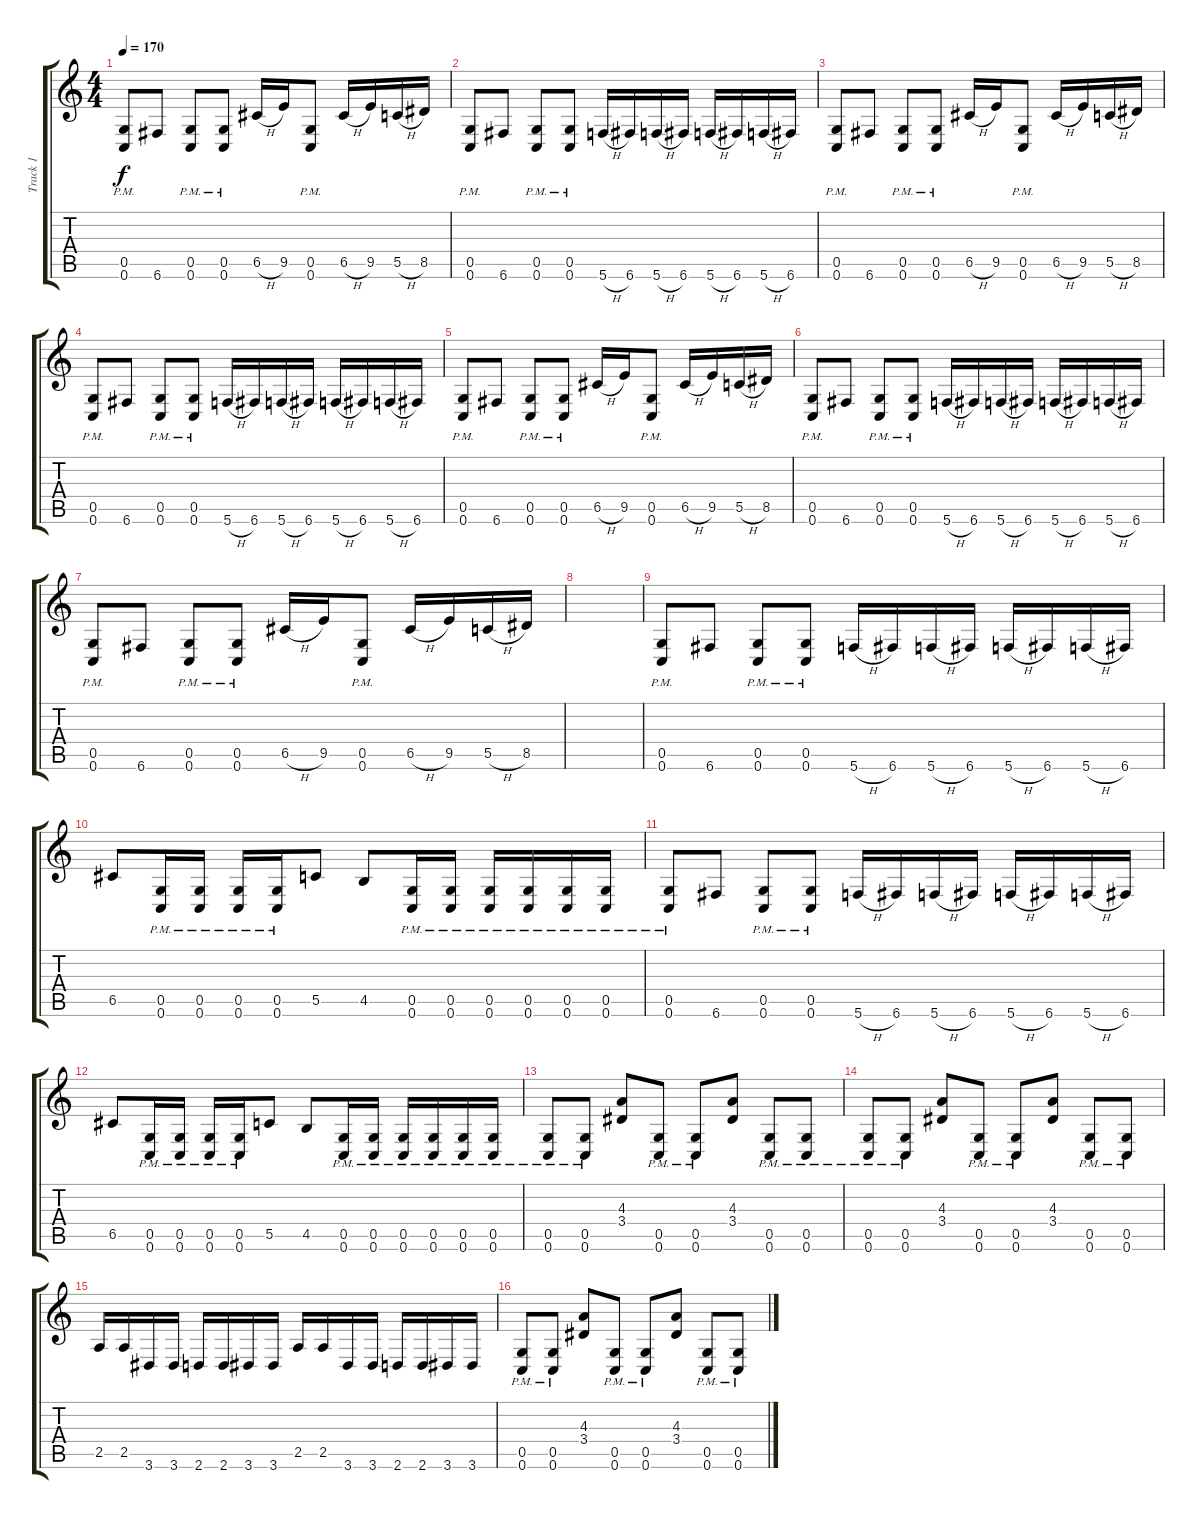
\track ("Track 1" "Track 1") {instrument distortionguitar}
\staff {score tabs}
\tuning (D4 A3 F3 C3 G2 C2) {hide}
\ts (4 4)
\tempo 170
\clef g2
\ks c
(0.5{pm} 0.6{pm}).8{dy f} 6.6.8 (0.5{pm} 0.6{pm}).8 (0.5{pm} 0.6{pm}).8 6.5{h}.16 9.5.16 (0.5{pm} 0.6{pm}).8 6.5{h}.16 9.5.16 5.5{h}.16 8.5.16 |
(0.5{pm} 0.6{pm}).8 6.6.8 (0.5{pm} 0.6{pm}).8 (0.5{pm} 0.6{pm}).8 5.6{h}.16 6.6.16 5.6{h}.16 6.6.16 5.6{h}.16 6.6.16 5.6{h}.16 6.6.16 |
(0.5{pm} 0.6{pm}).8 6.6.8 (0.5{pm} 0.6{pm}).8 (0.5{pm} 0.6{pm}).8 6.5{h}.16 9.5.16 (0.5{pm} 0.6{pm}).8 6.5{h}.16 9.5.16 5.5{h}.16 8.5.16 |
(0.5{pm} 0.6{pm}).8 6.6.8 (0.5{pm} 0.6{pm}).8 (0.5{pm} 0.6{pm}).8 5.6{h}.16 6.6.16 5.6{h}.16 6.6.16 5.6{h}.16 6.6.16 5.6{h}.16 6.6.16 |
(0.5{pm} 0.6{pm}).8 6.6.8 (0.5{pm} 0.6{pm}).8 (0.5{pm} 0.6{pm}).8 6.5{h}.16 9.5.16 (0.5{pm} 0.6{pm}).8 6.5{h}.16 9.5.16 5.5{h}.16 8.5.16 |
(0.5{pm} 0.6{pm}).8 6.6.8 (0.5{pm} 0.6{pm}).8 (0.5{pm} 0.6{pm}).8 5.6{h}.16 6.6.16 5.6{h}.16 6.6.16 5.6{h}.16 6.6.16 5.6{h}.16 6.6.16 |
(0.5{pm} 0.6{pm}).8 6.6.8 (0.5{pm} 0.6{pm}).8 (0.5{pm} 0.6{pm}).8 6.5{h}.16 9.5.16 (0.5{pm} 0.6{pm}).8 6.5{h}.16 9.5.16 5.5{h}.16 8.5.16 |
|
(0.5{pm} 0.6{pm}).8 6.6.8 (0.5{pm} 0.6{pm}).8 (0.5{pm} 0.6{pm}).8 5.6{h}.16 6.6.16 5.6{h}.16 6.6.16 5.6{h}.16 6.6.16 5.6{h}.16 6.6.16 |
6.5.8 (0.5{pm} 0.6{pm}).16 (0.5{pm} 0.6{pm}).16 (0.5{pm} 0.6{pm}).16 (0.5{pm} 0.6{pm}).16 5.5.8 4.5.8 (0.5{pm} 0.6{pm}).16 (0.5{pm} 0.6{pm}).16 (0.5{pm} 0.6{pm}).16 (0.5{pm} 0.6{pm}).16 (0.5{pm} 0.6{pm}).16 (0.5{pm} 0.6{pm}).16 |
(0.5{pm} 0.6{pm}).8 6.6.8 (0.5{pm} 0.6{pm}).8 (0.5{pm} 0.6{pm}).8 5.6{h}.16 6.6.16 5.6{h}.16 6.6.16 5.6{h}.16 6.6.16 5.6{h}.16 6.6.16 |
6.5.8 (0.5{pm} 0.6{pm}).16 (0.5{pm} 0.6{pm}).16 (0.5{pm} 0.6{pm}).16 (0.5{pm} 0.6{pm}).16 5.5.8 4.5.8 (0.5{pm} 0.6{pm}).16 (0.5{pm} 0.6{pm}).16 (0.5{pm} 0.6{pm}).16 (0.5{pm} 0.6{pm}).16 (0.5{pm} 0.6{pm}).16 (0.5{pm} 0.6{pm}).16 |
(0.5{pm} 0.6{pm}).8 (0.5{pm} 0.6{pm}).8 (4.3 3.4).8 (0.5{pm} 0.6{pm}).8 (0.5{pm} 0.6{pm}).8 (4.3 3.4).8 (0.5{pm} 0.6{pm}).8 (0.5{pm} 0.6{pm}).8 |
(0.5{pm} 0.6{pm}).8 (0.5{pm} 0.6{pm}).8 (4.3 3.4).8 (0.5{pm} 0.6{pm}).8 (0.5{pm} 0.6{pm}).8 (4.3 3.4).8 (0.5{pm} 0.6{pm}).8 (0.5{pm} 0.6{pm}).8 |
2.5.16 2.5.16 3.6.16 3.6.16 2.6.16 2.6.16 3.6.16 3.6.16 2.5.16 2.5.16 3.6.16 3.6.16 2.6.16 2.6.16 3.6.16 3.6.16 |
(0.5{pm} 0.6{pm}).8 (0.5{pm} 0.6{pm}).8 (4.3 3.4).8 (0.5{pm} 0.6{pm}).8 (0.5{pm} 0.6{pm}).8 (4.3 3.4).8 (0.5{pm} 0.6{pm}).8 (0.5{pm} 0.6{pm}).8
